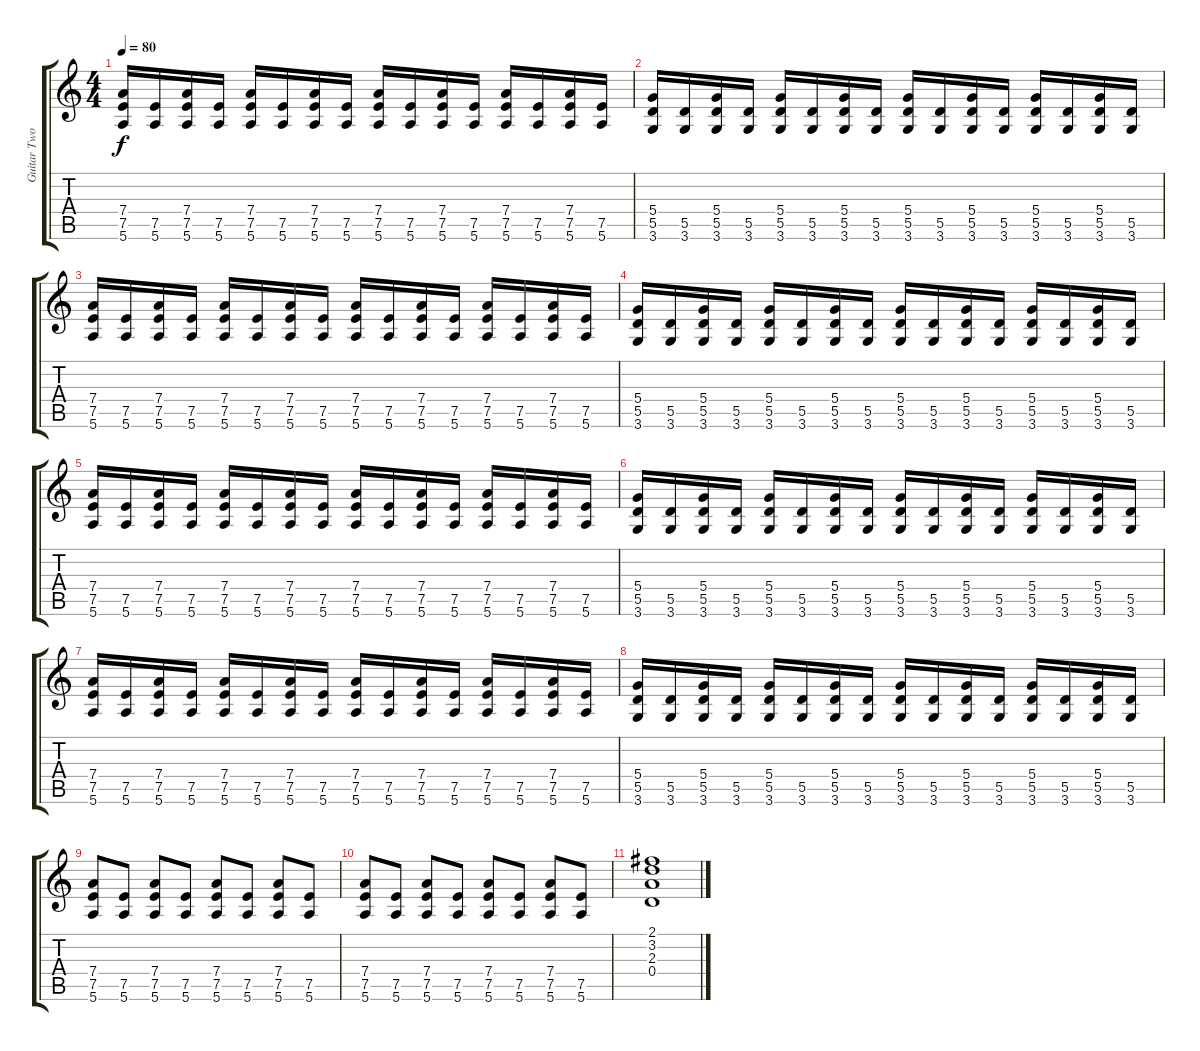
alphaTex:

\track ("Guitar Two" "Guitar Two") {instrument acousticguitarsteel}
\staff {score tabs}
\tuning (E4 B3 G3 D3 A2 E2) {hide}
\ts (4 4)
\tempo 80
\clef g2
\ks c
(7.4 7.5 5.6).16{dy f} (7.5 5.6).16 (7.4 7.5 5.6).16 (7.5 5.6).16 (7.4 7.5 5.6).16 (7.5 5.6).16 (7.4 7.5 5.6).16 (7.5 5.6).16 (7.4 7.5 5.6).16 (7.5 5.6).16 (7.4 7.5 5.6).16 (7.5 5.6).16 (7.4 7.5 5.6).16 (7.5 5.6).16 (7.4 7.5 5.6).16 (7.5 5.6).16 |
(5.4 5.5 3.6).16 (5.5 3.6).16 (5.4 5.5 3.6).16 (5.5 3.6).16 (5.4 5.5 3.6).16 (5.5 3.6).16 (5.4 5.5 3.6).16 (5.5 3.6).16 (5.4 5.5 3.6).16 (5.5 3.6).16 (5.4 5.5 3.6).16 (5.5 3.6).16 (5.4 5.5 3.6).16 (5.5 3.6).16 (5.4 5.5 3.6).16 (5.5 3.6).16 |
(7.4 7.5 5.6).16 (7.5 5.6).16 (7.4 7.5 5.6).16 (7.5 5.6).16 (7.4 7.5 5.6).16 (7.5 5.6).16 (7.4 7.5 5.6).16 (7.5 5.6).16 (7.4 7.5 5.6).16 (7.5 5.6).16 (7.4 7.5 5.6).16 (7.5 5.6).16 (7.4 7.5 5.6).16 (7.5 5.6).16 (7.4 7.5 5.6).16 (7.5 5.6).16 |
(5.4 5.5 3.6).16 (5.5 3.6).16 (5.4 5.5 3.6).16 (5.5 3.6).16 (5.4 5.5 3.6).16 (5.5 3.6).16 (5.4 5.5 3.6).16 (5.5 3.6).16 (5.4 5.5 3.6).16 (5.5 3.6).16 (5.4 5.5 3.6).16 (5.5 3.6).16 (5.4 5.5 3.6).16 (5.5 3.6).16 (5.4 5.5 3.6).16 (5.5 3.6).16 |
(7.4 7.5 5.6).16 (7.5 5.6).16 (7.4 7.5 5.6).16 (7.5 5.6).16 (7.4 7.5 5.6).16 (7.5 5.6).16 (7.4 7.5 5.6).16 (7.5 5.6).16 (7.4 7.5 5.6).16 (7.5 5.6).16 (7.4 7.5 5.6).16 (7.5 5.6).16 (7.4 7.5 5.6).16 (7.5 5.6).16 (7.4 7.5 5.6).16 (7.5 5.6).16 |
(5.4 5.5 3.6).16 (5.5 3.6).16 (5.4 5.5 3.6).16 (5.5 3.6).16 (5.4 5.5 3.6).16 (5.5 3.6).16 (5.4 5.5 3.6).16 (5.5 3.6).16 (5.4 5.5 3.6).16 (5.5 3.6).16 (5.4 5.5 3.6).16 (5.5 3.6).16 (5.4 5.5 3.6).16 (5.5 3.6).16 (5.4 5.5 3.6).16 (5.5 3.6).16 |
(7.4 7.5 5.6).16 (7.5 5.6).16 (7.4 7.5 5.6).16 (7.5 5.6).16 (7.4 7.5 5.6).16 (7.5 5.6).16 (7.4 7.5 5.6).16 (7.5 5.6).16 (7.4 7.5 5.6).16 (7.5 5.6).16 (7.4 7.5 5.6).16 (7.5 5.6).16 (7.4 7.5 5.6).16 (7.5 5.6).16 (7.4 7.5 5.6).16 (7.5 5.6).16 |
(5.4 5.5 3.6).16 (5.5 3.6).16 (5.4 5.5 3.6).16 (5.5 3.6).16 (5.4 5.5 3.6).16 (5.5 3.6).16 (5.4 5.5 3.6).16 (5.5 3.6).16 (5.4 5.5 3.6).16 (5.5 3.6).16 (5.4 5.5 3.6).16 (5.5 3.6).16 (5.4 5.5 3.6).16 (5.5 3.6).16 (5.4 5.5 3.6).16 (5.5 3.6).16 |
(7.4 7.5 5.6).8 (7.5 5.6).8 (7.4 7.5 5.6).8 (7.5 5.6).8 (7.4 7.5 5.6).8 (7.5 5.6).8 (7.4 7.5 5.6).8 (7.5 5.6).8 |
(7.4 7.5 5.6).8 (7.5 5.6).8 (7.4 7.5 5.6).8 (7.5 5.6).8 (7.4 7.5 5.6).8 (7.5 5.6).8 (7.4 7.5 5.6).8 (7.5 5.6).8 |
(2.1 3.2 2.3 0.4).1
